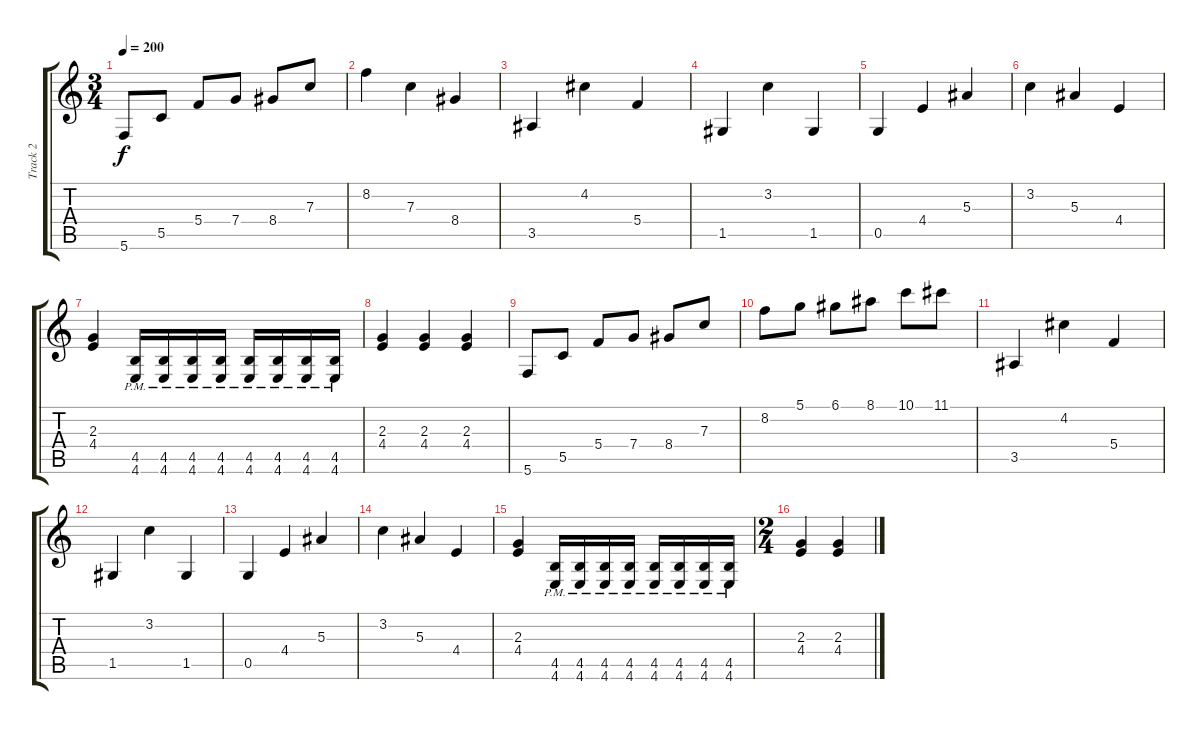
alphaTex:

\track ("Track 2" "Track 2") {instrument overdrivenguitar bank 255}
\staff {score tabs}
\tuning (D4 A3 F3 C3 G2 C2) {hide}
\ts (3 4)
\tempo 200
\clef g2
\ks c
5.6.8{dy f} 5.5.8 5.4.8 7.4.8 8.4.8 7.3.8 |
8.2.4 7.3.4 8.4.4 |
3.5.4 4.2.4 5.4.4 |
1.5.4 3.2.4 1.5.4 |
0.5.4 4.4.4 5.3.4 |
3.2.4 5.3.4 4.4.4 |
(2.3 4.4).4 (4.5{pm} 4.6{pm}).16 (4.5{pm} 4.6{pm}).16 (4.5{pm} 4.6{pm}).16 (4.5{pm} 4.6{pm}).16 (4.5{pm} 4.6{pm}).16 (4.5{pm} 4.6{pm}).16 (4.5{pm} 4.6{pm}).16 (4.5{pm} 4.6{pm}).16 |
(2.3 4.4).4 (2.3 4.4).4 (2.3 4.4).4 |
5.6.8 5.5.8 5.4.8 7.4.8 8.4.8 7.3.8 |
8.2.8 5.1.8 6.1.8 8.1.8 10.1.8 11.1.8 |
3.5.4 4.2.4 5.4.4 |
1.5.4 3.2.4 1.5.4 |
0.5.4 4.4.4 5.3.4 |
3.2.4 5.3.4 4.4.4 |
(2.3 4.4).4 (4.5{pm} 4.6{pm}).16 (4.5{pm} 4.6{pm}).16 (4.5{pm} 4.6{pm}).16 (4.5{pm} 4.6{pm}).16 (4.5{pm} 4.6{pm}).16 (4.5{pm} 4.6{pm}).16 (4.5{pm} 4.6{pm}).16 (4.5{pm} 4.6{pm}).16 |
\ts (2 4)
(2.3 4.4).4 (2.3 4.4).4
